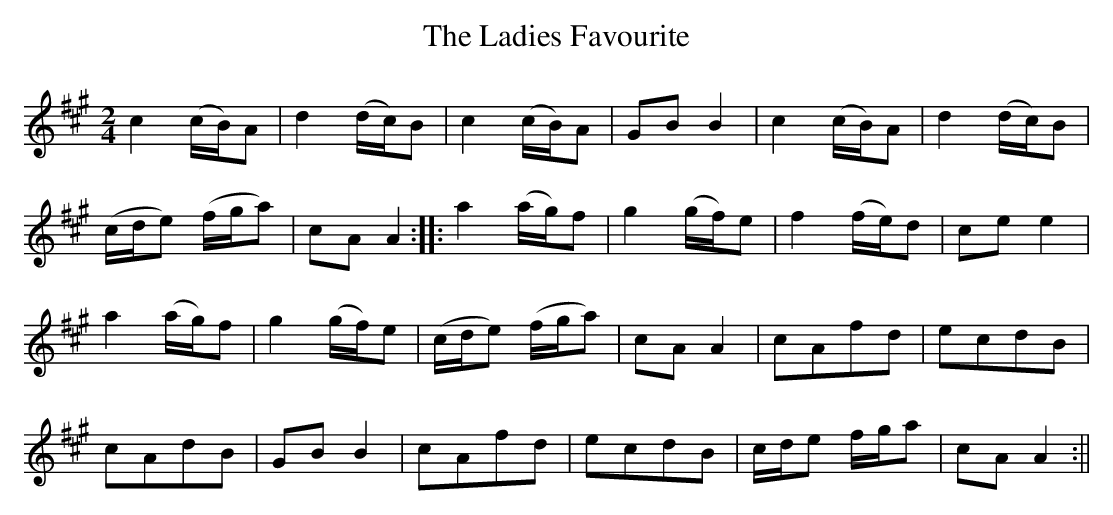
X:1
T:Ladies Favourite, The
M:2/4
L:1/8
K:A
c2 (c/B/)A|d2 (d/c/)B|c2 (c/B/)A|GB B2|c2 (c/B/)A|d2 (d/c/)B|
(c/d/e) (f/g/a)|cA A2:||:a2 (a/g/)f|g2 (g/f/)e|f2 (f/e/)d|ce e2|
a2 (a/g/)f|g2 (g/f/)e|(c/d/e) (f/g/a)|cA A2|cAfd|ecdB|
cAdB|GB B2|cAfd|ecdB|c/d/e f/g/a|cA A2:||
